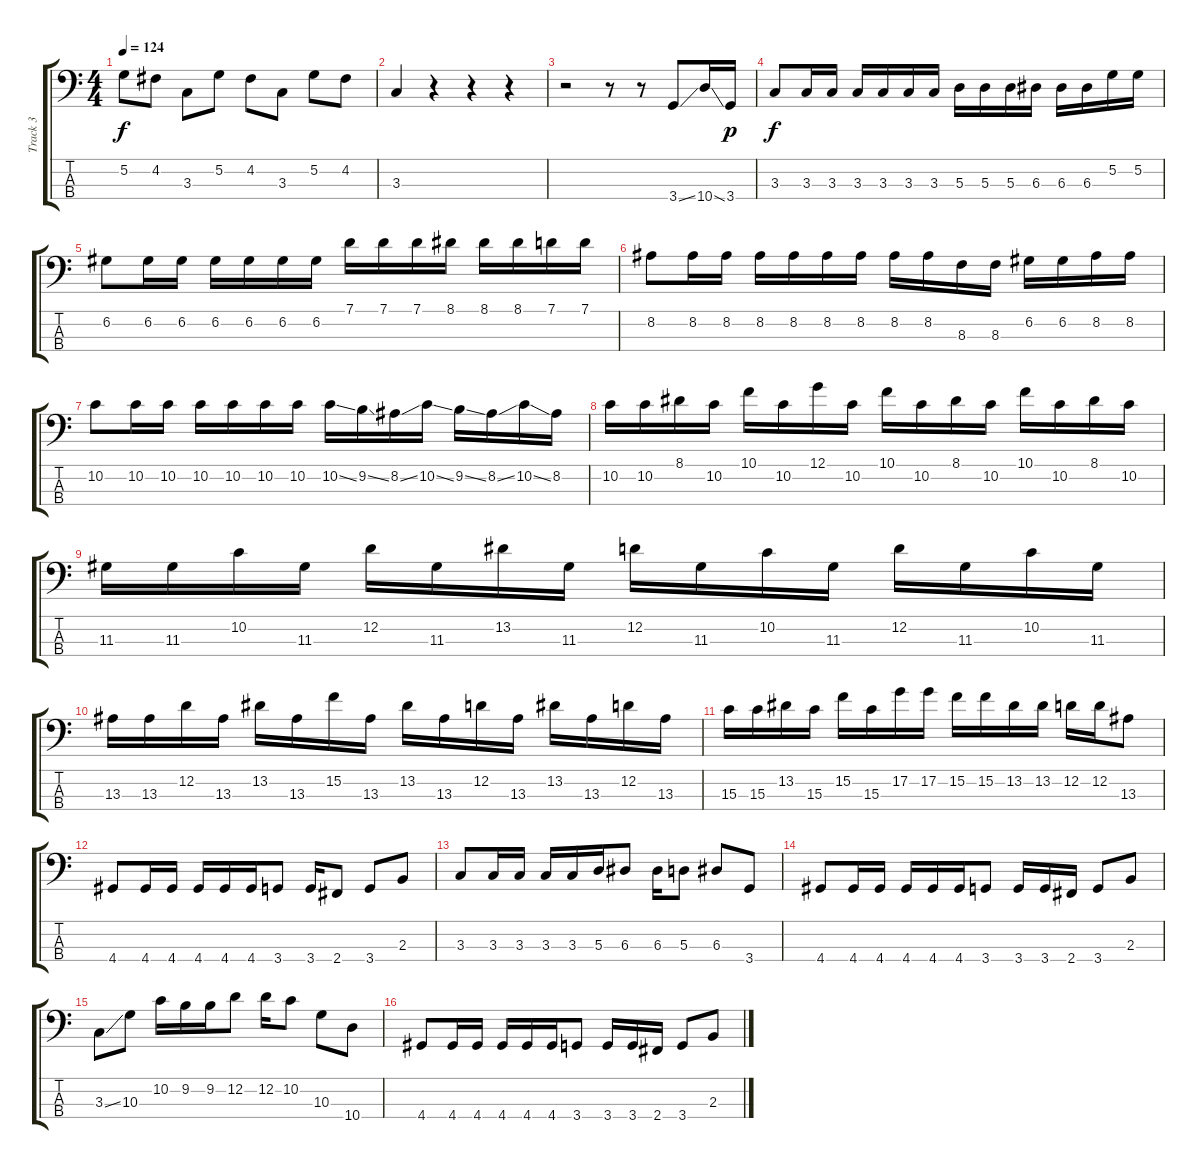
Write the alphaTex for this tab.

\track ("Track 3" "Track 3") {instrument electricbassfinger}
\staff {score tabs}
\tuning (G2 D2 A1 E1) {hide}
\ts (4 4)
\tempo 124
\clef f4
\ks c
5.2.8{dy f} 4.2.8 3.3.8 5.2.8 4.2.8 3.3.8 5.2.8 4.2.8 |
3.3.4 r.4 r.4 r.4 |
r.2 r.8 r.8 3.4{ss}.8 10.4{ss}.16 3.4.16{dy p} |
3.3.8{dy f} 3.3.16 3.3.16 3.3.16 3.3.16 3.3.16 3.3.16 5.3.16 5.3.16 5.3.16 6.3.16 6.3.16 6.3.16 5.2.16 5.2.16 |
6.2.8 6.2.16 6.2.16 6.2.16 6.2.16 6.2.16 6.2.16 7.1.16 7.1.16 7.1.16 8.1.16 8.1.16 8.1.16 7.1.16 7.1.16 |
8.2.8 8.2.16 8.2.16 8.2.16 8.2.16 8.2.16 8.2.16 8.2.16 8.2.16 8.3.16 8.3.16 6.2.16 6.2.16 8.2.16 8.2.16 |
10.2.8 10.2.16 10.2.16 10.2.16 10.2.16 10.2.16 10.2.16 10.2{ss}.16 9.2{ss}.16 8.2{ss}.16 10.2{ss}.16 9.2{ss}.16 8.2{ss}.16 10.2{ss}.16 8.2.16 |
10.2.16 10.2.16 8.1.16 10.2.16 10.1.16 10.2.16 12.1.16 10.2.16 10.1.16 10.2.16 8.1.16 10.2.16 10.1.16 10.2.16 8.1.16 10.2.16 |
11.3.16 11.3.16 10.2.16 11.3.16 12.2.16 11.3.16 13.2.16 11.3.16 12.2.16 11.3.16 10.2.16 11.3.16 12.2.16 11.3.16 10.2.16 11.3.16 |
13.3.16 13.3.16 12.2.16 13.3.16 13.2.16 13.3.16 15.2.16 13.3.16 13.2.16 13.3.16 12.2.16 13.3.16 13.2.16 13.3.16 12.2.16 13.3.16 |
15.3.16 15.3.16 13.2.16 15.3.16 15.2.16 15.3.16 17.2.16 17.2.16 15.2.16 15.2.16 13.2.16 13.2.16 12.2.16 12.2.16 13.3.8 |
4.4.8 4.4.16 4.4.16 4.4.16 4.4.16 4.4.16 3.4.8 3.4.16 2.4.8 3.4.8 2.3.8 |
3.3.8 3.3.16 3.3.16 3.3.16 3.3.16 5.3.16 6.3.8 6.3.16 5.3.8 6.3.8 3.4.8 |
4.4.8 4.4.16 4.4.16 4.4.16 4.4.16 4.4.16 3.4.8 3.4.16 3.4.16 2.4.16 3.4.8 2.3.8 |
3.3{ss}.8 10.3.8 10.2.16 9.2.16 9.2.16 12.2.8 12.2.16 10.2.8 10.3.8 10.4.8 |
4.4.8 4.4.16 4.4.16 4.4.16 4.4.16 4.4.16 3.4.8 3.4.16 3.4.16 2.4.16 3.4.8 2.3.8
